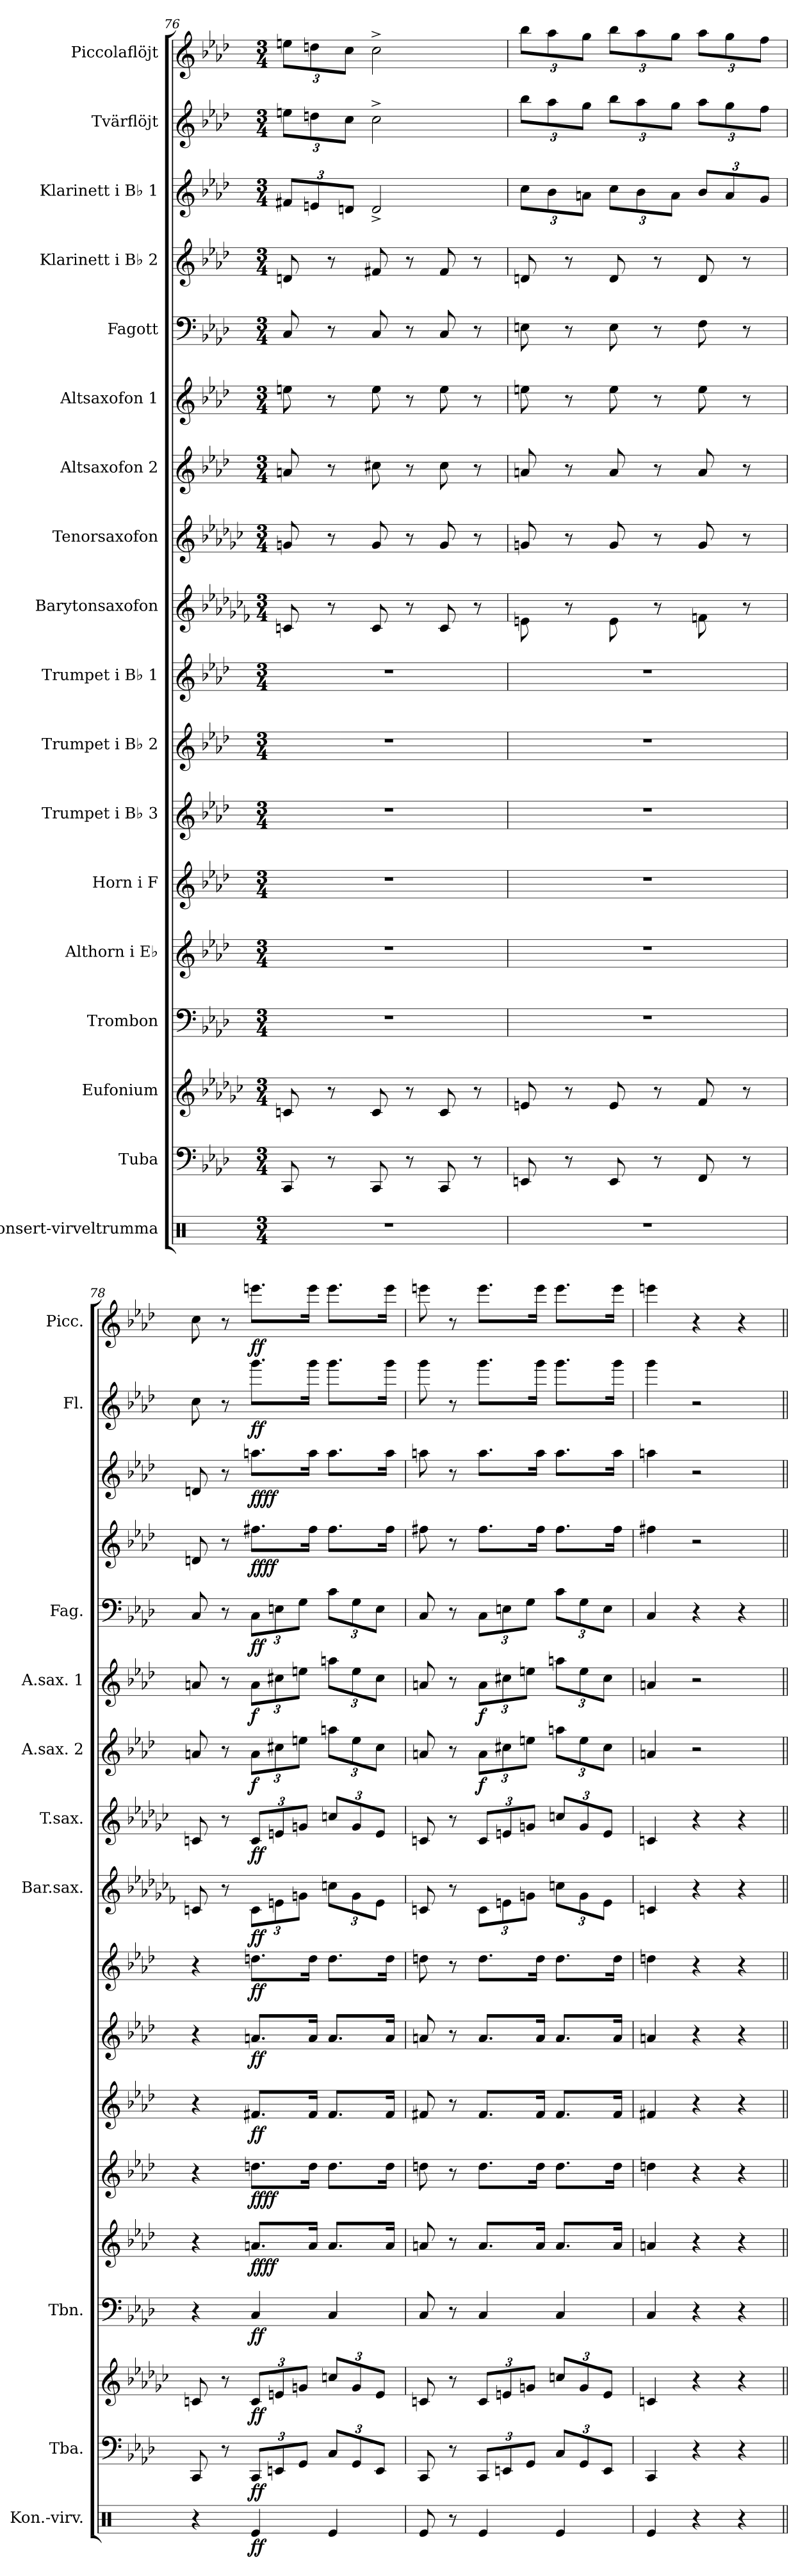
**kern	**dynam	**kern	**dynam	**kern	**dynam	**kern	**dynam	**kern	**dynam	**kern	**dynam	**kern	**dynam	**kern	**dynam	**kern	**dynam	**kern	**dynam	**kern	**dynam	**kern	**dynam	**kern	**dynam	**kern	**dynam	**kern	**dynam	**kern	**dynam	**kern	**dynam	**kern	**dynam
*part18	*part18	*part17	*part17	*part16	*part16	*part15	*part15	*part14	*part14	*part13	*part13	*part12	*part12	*part11	*part11	*part10	*part10	*part9	*part9	*part8	*part8	*part7	*part7	*part6	*part6	*part5	*part5	*part4	*part4	*part3	*part3	*part2	*part2	*part1	*part1
*staff18	*staff18	*staff17	*staff17	*staff16	*staff16	*staff15	*staff15	*staff14	*staff14	*staff13	*staff13	*staff12	*staff12	*staff11	*staff11	*staff10	*staff10	*staff9	*staff9	*staff8	*staff8	*staff7	*staff7	*staff6	*staff6	*staff5	*staff5	*staff4	*staff4	*staff3	*staff3	*staff2	*staff2	*staff1	*staff1
*I"Konsert-virveltrumma	*	*I"Tuba	*	*I"Eufonium	*	*I"Trombon	*	*I"Althorn i E♭	*	*I"Horn i F	*	*I"Trumpet i B♭ 3	*	*I"Trumpet i B♭ 2	*	*I"Trumpet i B♭ 1	*	*I"Barytonsaxofon	*	*I"Tenorsaxofon	*	*I"Altsaxofon 2	*	*I"Altsaxofon 1	*	*I"Fagott	*	*I"Klarinett i B♭ 2	*	*I"Klarinett i B♭ 1	*	*I"Tvärflöjt	*	*I"Piccolaflöjt	*
*I'Kon.-virv.	*	*I'Tba.	*	*	*	*I'Tbn.	*	*	*	*	*	*	*	*	*	*	*	*I'Bar.sax.	*	*I'T.sax.	*	*I'A.sax. 2	*	*I'A.sax. 1	*	*I'Fag.	*	*	*	*	*	*I'Fl.	*	*I'Picc.	*
!!LO:PB:g=z
*clefX	*	*clefF4	*	*clefG2	*	*clefF4	*	*clefG2	*	*clefG2	*	*clefG2	*	*clefG2	*	*clefG2	*	*clefG2	*	*clefG2	*	*clefG2	*	*clefG2	*	*clefF4	*	*clefG2	*	*clefG2	*	*clefG2	*	*clefG2	*
*	*	*	*	*ITrd8c14	*	*	*	*ITrd5c9	*	*ITrd4c7	*	*ITrd1c2	*	*ITrd1c2	*	*ITrd1c2	*	*ITrd12c21	*	*ITrd8c14	*	*ITrd5c9	*	*ITrd5c9	*	*	*	*ITrd1c2	*	*ITrd1c2	*	*	*	*ITrd-7c-12	*
*k[]	*	*k[b-e-a-d-]	*	*k[b-e-a-d-g-c-]	*	*k[b-e-a-d-]	*	*k[b-e-a-d-g-c-f-]	*	*k[b-e-a-d-g-]	*	*k[b-e-a-d-g-c-]	*	*k[b-e-a-d-g-c-]	*	*k[b-e-a-d-g-c-]	*	*k[b-e-a-d-g-c-f-]	*	*k[b-e-a-d-g-c-]	*	*k[b-e-a-d-g-c-f-]	*	*k[b-e-a-d-g-c-f-]	*	*k[b-e-a-d-]	*	*k[b-e-a-d-g-c-]	*	*k[b-e-a-d-g-c-]	*	*k[b-e-a-d-]	*	*k[b-e-a-d-]	*
*M3/4	*	*M3/4	*	*M3/4	*	*M3/4	*	*M3/4	*	*M3/4	*	*M3/4	*	*M3/4	*	*M3/4	*	*M3/4	*	*M3/4	*	*M3/4	*	*M3/4	*	*M3/4	*	*M3/4	*	*M3/4	*	*M3/4	*	*M3/4	*
*	*	*	*	*	*	*	*	*	*	*	*	*	*	*	*	*	*	*	*	*	*	*	*	*	*	*	*	*	*	*Xbrackettup	*	*Xbrackettup	*	*Xbrackettup	*
=76	=76	=76	=76	=76	=76	=76	=76	=76	=76	=76	=76	=76	=76	=76	=76	=76	=76	=76	=76	=76	=76	=76	=76	=76	=76	=76	=76	=76	=76	=76	=76	=76	=76	=76	=76
2.r	.	8CC/	.	8Cn/	.	2.r	.	2.r	.	2.r	.	2.r	.	2.r	.	2.r	.	8Cn/	.	8Gn/	.	8cn/	.	8gn\	.	8C/	.	8cn/	.	12en/L	.	12een\L	.	12eeen\L	.
.	.	.	.	.	.	.	.	.	.	.	.	.	.	.	.	.	.	.	.	.	.	.	.	.	.	.	.	.	.	12dn/	.	12ddn\	.	12dddn\	.
.	.	8r	.	8r	.	.	.	.	.	.	.	.	.	.	.	.	.	8r	.	8r	.	8r	.	8r	.	8r	.	8r	.	.	.	.	.	.	.
.	.	.	.	.	.	.	.	.	.	.	.	.	.	.	.	.	.	.	.	.	.	.	.	.	.	.	.	.	.	12cn/J	.	12cc\J	.	12ccc\J	.
.	.	8CC/	.	8C/	.	.	.	.	.	.	.	.	.	.	.	.	.	8C/	.	8G/	.	8en\	.	8g\	.	8C/	.	8en/	.	2c^/	.	2cc^\	.	2ccc^\	.
.	.	8r	.	8r	.	.	.	.	.	.	.	.	.	.	.	.	.	8r	.	8r	.	8r	.	8r	.	8r	.	8r	.	.	.	.	.	.	.
.	.	8CC/	.	8C/	.	.	.	.	.	.	.	.	.	.	.	.	.	8C/	.	8G/	.	8e\	.	8g\	.	8C/	.	8e/	.	.	.	.	.	.	.
.	.	8r	.	8r	.	.	.	.	.	.	.	.	.	.	.	.	.	8r	.	8r	.	8r	.	8r	.	8r	.	8r	.	.	.	.	.	.	.
=77	=77	=77	=77	=77	=77	=77	=77	=77	=77	=77	=77	=77	=77	=77	=77	=77	=77	=77	=77	=77	=77	=77	=77	=77	=77	=77	=77	=77	=77	=77	=77	=77	=77	=77	=77
2.r	.	8EEn/	.	8En/	.	2.r	.	2.r	.	2.r	.	2.r	.	2.r	.	2.r	.	8En\	.	8Gn/	.	8cn/	.	8gn\	.	8En\	.	8cn/	.	12b-\L	.	12bb-\L	.	12bbb-\L	.
.	.	.	.	.	.	.	.	.	.	.	.	.	.	.	.	.	.	.	.	.	.	.	.	.	.	.	.	.	.	12a-\	.	12aa-\	.	12aaa-\	.
.	.	8r	.	8r	.	.	.	.	.	.	.	.	.	.	.	.	.	8r	.	8r	.	8r	.	8r	.	8r	.	8r	.	.	.	.	.	.	.
.	.	.	.	.	.	.	.	.	.	.	.	.	.	.	.	.	.	.	.	.	.	.	.	.	.	.	.	.	.	12gn\J	.	12gg\J	.	12ggg\J	.
.	.	8EE/	.	8E/	.	.	.	.	.	.	.	.	.	.	.	.	.	8E\	.	8G/	.	8c/	.	8g\	.	8E\	.	8c/	.	12b-\L	.	12bb-\L	.	12bbb-\L	.
.	.	.	.	.	.	.	.	.	.	.	.	.	.	.	.	.	.	.	.	.	.	.	.	.	.	.	.	.	.	12a-\	.	12aa-\	.	12aaa-\	.
.	.	8r	.	8r	.	.	.	.	.	.	.	.	.	.	.	.	.	8r	.	8r	.	8r	.	8r	.	8r	.	8r	.	.	.	.	.	.	.
.	.	.	.	.	.	.	.	.	.	.	.	.	.	.	.	.	.	.	.	.	.	.	.	.	.	.	.	.	.	12g\J	.	12gg\J	.	12ggg\J	.
.	.	8FF/	.	8F/	.	.	.	.	.	.	.	.	.	.	.	.	.	8Fn\	.	8G/	.	8c/	.	8g\	.	8F\	.	8c/	.	12a-/L	.	12aa-\L	.	12aaa-\L	.
.	.	.	.	.	.	.	.	.	.	.	.	.	.	.	.	.	.	.	.	.	.	.	.	.	.	.	.	.	.	12g/	.	12gg\	.	12ggg\	.
.	.	8r	.	8r	.	.	.	.	.	.	.	.	.	.	.	.	.	8r	.	8r	.	8r	.	8r	.	8r	.	8r	.	.	.	.	.	.	.
.	.	.	.	.	.	.	.	.	.	.	.	.	.	.	.	.	.	.	.	.	.	.	.	.	.	.	.	.	.	12f/J	.	12ff\J	.	12fff\J	.
=78	=78	=78	=78	=78	=78	=78	=78	=78	=78	=78	=78	=78	=78	=78	=78	=78	=78	=78	=78	=78	=78	=78	=78	=78	=78	=78	=78	=78	=78	=78	=78	=78	=78	=78	=78
4r	.	8CC/	.	8Cn/	.	4r	.	4r	.	4r	.	4r	.	4r	.	4r	.	8Cn/	.	8Cn/	.	8cn/	.	8cn/	.	8C/	.	8cn/	.	8cn/	.	8cc\	.	8ccc\	.
.	.	8r	.	8r	.	.	.	.	.	.	.	.	.	.	.	.	.	8r	.	8r	.	8r	.	8r	.	8r	.	8r	.	8r	.	8r	.	8r	.
*	*	*Xbrackettup	*	*Xbrackettup	*	*	*	*	*	*	*	*	*	*	*	*	*	*Xbrackettup	*	*Xbrackettup	*	*Xbrackettup	*	*Xbrackettup	*	*Xbrackettup	*	*	*	*	*	*	*	*	*
!	!LO:DY:b	!	!LO:DY:b	!	!LO:DY:b	!	!LO:DY:b	!	!LO:DY:b	!	!	!	!	!	!	!	!	!	!	!	!	!	!	!	!	!	!	!	!	!	!	!	!	!	!
!	!	!	!	!	!	!	!	!	!LO:DY:n=1:b	!	!LO:DY:b	!	!	!	!	!	!	!	!	!	!	!	!	!	!	!	!	!	!	!	!	!	!	!	!
!	!	!	!	!	!	!	!	!	!	!	!LO:DY:n=1:b	!	!LO:DY:b	!	!LO:DY:b	!	!LO:DY:b	!	!LO:DY:b	!	!LO:DY:b	!	!LO:DY:b	!	!LO:DY:b	!	!LO:DY:b	!	!LO:DY:b	!	!	!	!	!	!
!	!	!	!	!	!	!	!	!	!	!	!	!	!	!	!	!	!	!	!	!	!	!	!	!	!	!	!	!	!LO:DY:n=1:b	!	!LO:DY:b	!	!	!	!
!	!	!	!	!	!	!	!	!	!	!	!	!	!	!	!	!	!	!	!	!	!	!	!	!	!	!	!	!	!	!	!LO:DY:n=1:b	!	!LO:DY:b	!	!LO:DY:b
4Re/	ff	12CC/L	ff	12C/L	ff	4C/	ff	8.cn/L	ff ff	8.gn\L	ff ff	8.en/L	ff	8.gn/L	ff	8.ccn\L	ff	12C\L	ff	12C/L	ff	12c\L	f	12c\L	f	12C\L	ff	8.een\L	ff ff	8.ggn\L	ff ff	8.ggg\L	ff	8.eeeen\L	ff
.	.	12EEn/	.	12En/	.	.	.	.	.	.	.	.	.	.	.	.	.	12En\	.	12En/	.	12en\	.	12en\	.	12En\	.	.	.	.	.	.	.	.	.
.	.	12GG/J	.	12Gn/J	.	.	.	.	.	.	.	.	.	.	.	.	.	12Gn\J	.	12Gn/J	.	12gn\J	.	12gn\J	.	12G\J	.	.	.	.	.	.	.	.	.
.	.	.	.	.	.	.	.	16c/Jk	.	16g\Jk	.	16e/Jk	.	16g/Jk	.	16cc\Jk	.	.	.	.	.	.	.	.	.	.	.	16ee\Jk	.	16gg\Jk	.	16ggg\Jk	.	16eeee\Jk	.
4Re/	.	12C/L	.	12cn/L	.	4C/	.	8.c/L	.	8.g\L	.	8.e/L	.	8.g/L	.	8.cc\L	.	12cn\L	.	12cn/L	.	12ccn\L	.	12ccn\L	.	12c\L	.	8.ee\L	.	8.gg\L	.	8.ggg\L	.	8.eeee\L	.
.	.	12GG/	.	12G/	.	.	.	.	.	.	.	.	.	.	.	.	.	12G\	.	12G/	.	12g\	.	12g\	.	12G\	.	.	.	.	.	.	.	.	.
.	.	12EE/J	.	12E/J	.	.	.	.	.	.	.	.	.	.	.	.	.	12E\J	.	12E/J	.	12e\J	.	12e\J	.	12E\J	.	.	.	.	.	.	.	.	.
.	.	.	.	.	.	.	.	16c/Jk	.	16g\Jk	.	16e/Jk	.	16g/Jk	.	16cc\Jk	.	.	.	.	.	.	.	.	.	.	.	16ee\Jk	.	16gg\Jk	.	16ggg\Jk	.	16eeee\Jk	.
=79	=79	=79	=79	=79	=79	=79	=79	=79	=79	=79	=79	=79	=79	=79	=79	=79	=79	=79	=79	=79	=79	=79	=79	=79	=79	=79	=79	=79	=79	=79	=79	=79	=79	=79	=79
8Re/	.	8CC/	.	8Cn/	.	8C/	.	8cn/	.	8gn\	.	8en/	.	8gn/	.	8ccn\	.	8Cn/	.	8Cn/	.	8cn/	.	8cn/	.	8C/	.	8een\	.	8ggn\	.	8ggg\	.	8eeeen\	.
8r	.	8r	.	8r	.	8r	.	8r	.	8r	.	8r	.	8r	.	8r	.	8r	.	8r	.	8r	.	8r	.	8r	.	8r	.	8r	.	8r	.	8r	.
!	!	!	!	!	!	!	!	!	!	!	!	!	!	!	!	!	!	!	!	!	!	!	!LO:DY:b	!	!LO:DY:b	!	!	!	!	!	!	!	!	!	!
4Re/	.	12CC/L	.	12C/L	.	4C/	.	8.c/L	.	8.g\L	.	8.e/L	.	8.g/L	.	8.cc\L	.	12C\L	.	12C/L	.	12c\L	f	12c\L	f	12C\L	.	8.ee\L	.	8.gg\L	.	8.ggg\L	.	8.eeee\L	.
.	.	12EEn/	.	12En/	.	.	.	.	.	.	.	.	.	.	.	.	.	12En\	.	12En/	.	12en\	.	12en\	.	12En\	.	.	.	.	.	.	.	.	.
.	.	12GG/J	.	12Gn/J	.	.	.	.	.	.	.	.	.	.	.	.	.	12Gn\J	.	12Gn/J	.	12gn\J	.	12gn\J	.	12G\J	.	.	.	.	.	.	.	.	.
.	.	.	.	.	.	.	.	16c/Jk	.	16g\Jk	.	16e/Jk	.	16g/Jk	.	16cc\Jk	.	.	.	.	.	.	.	.	.	.	.	16ee\Jk	.	16gg\Jk	.	16ggg\Jk	.	16eeee\Jk	.
4Re/	.	12C/L	.	12cn/L	.	4C/	.	8.c/L	.	8.g\L	.	8.e/L	.	8.g/L	.	8.cc\L	.	12cn\L	.	12cn/L	.	12ccn\L	.	12ccn\L	.	12c\L	.	8.ee\L	.	8.gg\L	.	8.ggg\L	.	8.eeee\L	.
.	.	12GG/	.	12G/	.	.	.	.	.	.	.	.	.	.	.	.	.	12G\	.	12G/	.	12g\	.	12g\	.	12G\	.	.	.	.	.	.	.	.	.
.	.	12EE/J	.	12E/J	.	.	.	.	.	.	.	.	.	.	.	.	.	12E\J	.	12E/J	.	12e\J	.	12e\J	.	12E\J	.	.	.	.	.	.	.	.	.
.	.	.	.	.	.	.	.	16c/Jk	.	16g\Jk	.	16e/Jk	.	16g/Jk	.	16cc\Jk	.	.	.	.	.	.	.	.	.	.	.	16ee\Jk	.	16gg\Jk	.	16ggg\Jk	.	16eeee\Jk	.
=80	=80	=80	=80	=80	=80	=80	=80	=80	=80	=80	=80	=80	=80	=80	=80	=80	=80	=80	=80	=80	=80	=80	=80	=80	=80	=80	=80	=80	=80	=80	=80	=80	=80	=80	=80
4Re/	.	4CC/	.	4Cn/	.	4C/	.	4cn/	.	4gn\	.	4en/	.	4gn/	.	4ccn\	.	4Cn/	.	4Cn/	.	4cn/	.	4cn/	.	4C/	.	4een\	.	4ggn\	.	4ggg\	.	4eeeen\	.
4r	.	4r	.	4r	.	4r	.	4r	.	4r	.	4r	.	4r	.	4r	.	4r	.	4r	.	2r	.	2r	.	4r	.	2r	.	2r	.	2r	.	4r	.
4r	.	4r	.	4r	.	4r	.	4r	.	4r	.	4r	.	4r	.	4r	.	4r	.	4r	.	.	.	.	.	4r	.	.	.	.	.	.	.	4r	.
=||	=||	=||	=||	=||	=||	=||	=||	=||	=||	=||	=||	=||	=||	=||	=||	=||	=||	=||	=||	=||	=||	=||	=||	=||	=||	=||	=||	=||	=||	=||	=||	=||	=||	=||	=||
*-	*-	*-	*-	*-	*-	*-	*-	*-	*-	*-	*-	*-	*-	*-	*-	*-	*-	*-	*-	*-	*-	*-	*-	*-	*-	*-	*-	*-	*-	*-	*-	*-	*-	*-	*-
